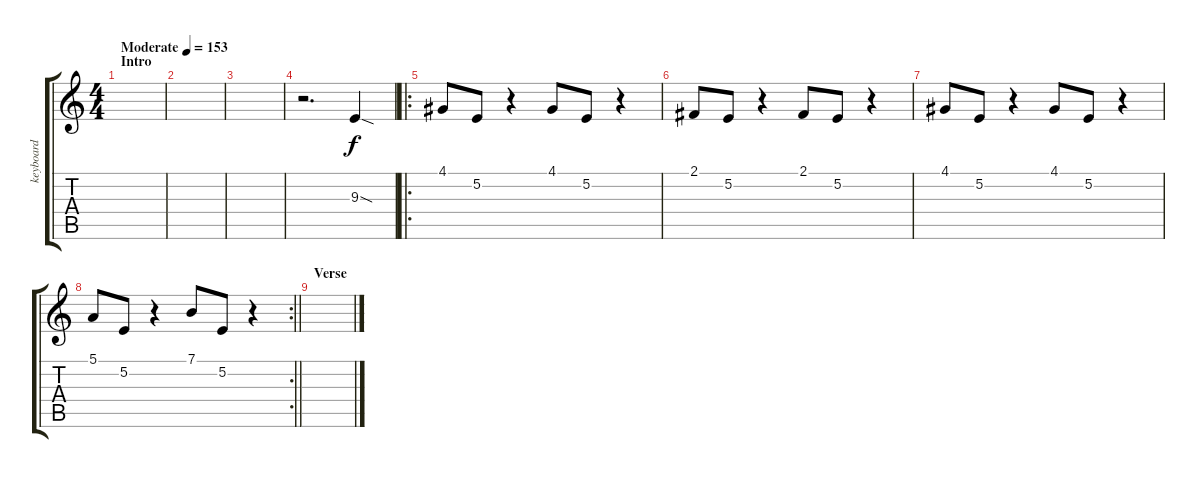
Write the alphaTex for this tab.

\track ("keyboard" "keyboard") {instrument lead1square}
\staff {score tabs}
\tuning (E4 B3 G3 D3 A2 E2) {hide}
\ts (4 4)
\section ("" "Intro")
\tempo (153 "Moderate")
\clef g2
\ks c
|
|
|
r.2{d} 9.3{sod}.4 |
\ro
4.1.8 5.2.8 r.4 4.1.8 5.2.8 r.4 |
2.1.8 5.2.8 r.4 2.1.8 5.2.8 r.4 |
4.1.8 5.2.8 r.4 4.1.8 5.2.8 r.4 |
\rc 2
\barLineRight lightlight
5.1.8 5.2.8 r.4 7.1.8 5.2.8 r.4 |
\section ("" "Verse")
